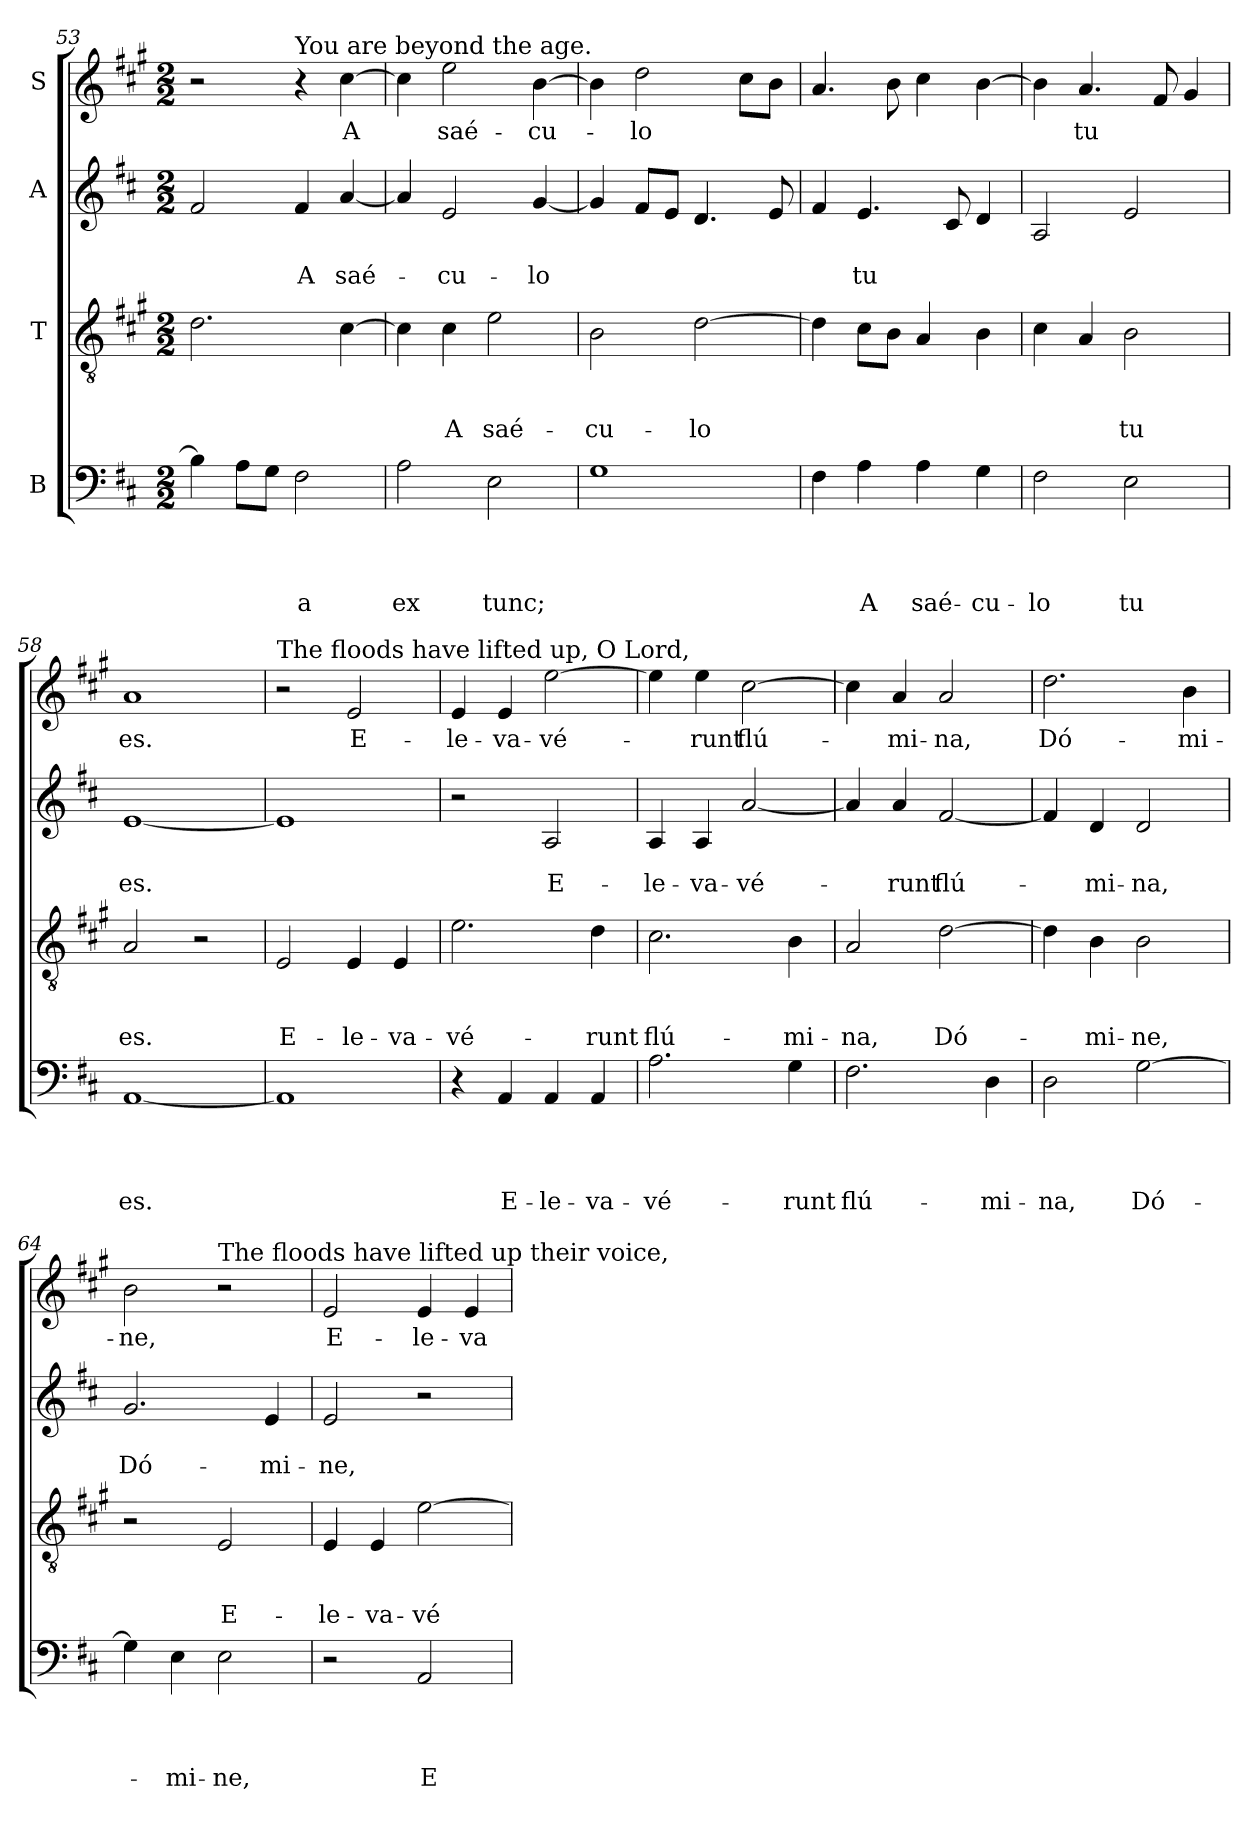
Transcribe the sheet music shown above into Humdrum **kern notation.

**kern	**text	**text	**text	**text	**kern	**text	**text	**text	**kern	**text	**text	**kern	**text
*part4	*part4	*part4	*part4	*part4	*part3	*part3	*part3	*part3	*part2	*part2	*part2	*part1	*part1
*staff4	*staff4	*staff4	*staff4	*staff4	*staff3	*staff3	*staff3	*staff3	*staff2	*staff2	*staff2	*staff1	*staff1
*I"B	*	*	*	*	*I"T	*	*	*	*I"A	*	*	*I"S	*
!!LO:LB:g=z
*clefF4	*	*	*	*	*clefGv2	*	*	*	*clefG2	*	*	*clefG2	*
*k[f#c#]	*	*	*	*	*k[f#c#g#]	*	*	*	*k[f#c#]	*	*	*k[f#c#g#]	*
*D:	*	*	*	*	*A:	*	*	*	*D:	*	*	*A:	*
*M2/2	*	*	*	*	*M2/2	*	*	*	*M2/2	*	*	*M2/2	*
=53	=53	=53	=53	=53	=53	=53	=53	=53	=53	=53	=53	=53	=53
4B\]	.	.	.	.	2.d\	.	.	.	2f#/	.	.	2r	.
8A\L	.	.	.	.	.	.	.	.	.	.	.	.	.
8G\J	.	.	.	.	.	.	.	.	.	.	.	.	.
!	!	!	!	!	!	!	!	!	!	!	!	!LO:TX:a:t=You are beyond the age.	!
!	!	!	!	!LO:LY:b	!	!	!	!	!	!	!LO:LY:b	!	!
2F#\	.	.	.	-a	.	.	.	.	4f#/	.	A	4r	.
!	!	!	!	!	!	!	!	!	!	!	!LO:LY:b	!	!LO:LY:b
.	.	.	.	.	[4c#\	.	.	.	[4a/	.	saé-	[4cc#\	A
=54	=54	=54	=54	=54	=54	=54	=54	=54	=54	=54	=54	=54	=54
!	!	!	!	!LO:LY:b	!	!	!	!	!	!	!	!	!
2A\	.	.	.	ex	4c#\]	.	.	.	4a/]	.	.	4cc#\]	.
!	!	!	!	!	!	!	!	!LO:LY:b	!	!	!LO:LY:b	!	!LO:LY:b
.	.	.	.	.	4c#\	.	.	A	2e/	.	-cu-	2ee\	saé-
!	!	!	!	!LO:LY:b	!	!	!	!LO:LY:b	!	!	!	!	!
2E\	.	.	.	tunc;	2e\	.	.	saé-	.	.	.	.	.
!	!	!	!	!	!	!	!	!	!	!	!LO:LY:b	!	!LO:LY:b
.	.	.	.	.	.	.	.	.	[4g/	.	-lo	[4b\	-cu-
=55	=55	=55	=55	=55	=55	=55	=55	=55	=55	=55	=55	=55	=55
!	!	!	!	!	!	!	!	!LO:LY:b	!	!	!	!	!
1G	.	.	.	.	2B\	.	.	-cu-	4g/]	.	.	4b\]	.
!	!	!	!	!	!	!	!	!	!	!	!	!	!LO:LY:b
.	.	.	.	.	.	.	.	.	8f#/L	.	.	2dd\	-lo
.	.	.	.	.	.	.	.	.	8e/J	.	.	.	.
!	!	!	!	!	!	!	!	!LO:LY:b	!	!	!	!	!
.	.	.	.	.	[2d\	.	.	-lo	4.d/	.	.	.	.
.	.	.	.	.	.	.	.	.	.	.	.	8cc#\L	.
.	.	.	.	.	.	.	.	.	8e/	.	.	8b\J	.
=56	=56	=56	=56	=56	=56	=56	=56	=56	=56	=56	=56	=56	=56
4F#\	.	.	.	.	4d\]	.	.	.	4f#/	.	.	4.a/	.
!	!	!	!	!LO:LY:b	!	!	!	!	!	!	!LO:LY:b	!	!
4A\	.	.	.	A	8c#\L	.	.	.	4.e/	.	tu	.	.
.	.	.	.	.	8B\J	.	.	.	.	.	.	8b\	.
!	!	!	!	!LO:LY:b	!	!	!	!	!	!	!	!	!
4A\	.	.	.	saé-	4A/	.	.	.	.	.	.	4cc#\	.
.	.	.	.	.	.	.	.	.	8c#/	.	.	.	.
!	!	!	!	!LO:LY:b	!	!	!	!	!	!	!	!	!
4G\	.	.	.	-cu-	4B\	.	.	.	4d/	.	.	[4b\	.
=57	=57	=57	=57	=57	=57	=57	=57	=57	=57	=57	=57	=57	=57
!	!	!	!	!LO:LY:b	!	!	!	!	!	!	!	!	!
2F#\	.	.	.	-lo	4c#\	.	.	.	2A/	.	.	4b\]	.
!	!	!	!	!	!	!	!	!	!	!	!	!	!LO:LY:b
.	.	.	.	.	4A/	.	.	.	.	.	.	4.a/	tu
!	!	!	!	!LO:LY:b	!	!	!	!LO:LY:b	!	!	!	!	!
2E\	.	.	.	tu	2B\	.	.	tu	2e/	.	.	.	.
.	.	.	.	.	.	.	.	.	.	.	.	8f#/	.
.	.	.	.	.	.	.	.	.	.	.	.	4g#/	.
=58	=58	=58	=58	=58	=58	=58	=58	=58	=58	=58	=58	=58	=58
!	!	!	!	!LO:LY:b	!	!	!	!LO:LY:b	!	!	!LO:LY:b	!	!LO:LY:b
[1AA	.	.	.	es.	2A/	.	.	es.	[1e	.	es.	1a	es.
.	.	.	.	.	2r	.	.	.	.	.	.	.	.
!!LO:PB:g=z
=59	=59	=59	=59	=59	=59	=59	=59	=59	=59	=59	=59	=59	=59
!	!	!	!	!	!	!	!	!	!	!	!	!LO:TX:a:t=The floods have lifted up, O Lord,	!
!	!	!	!	!	!	!	!	!LO:LY:b	!	!	!	!	!
1AA]	.	.	.	.	2E/	.	.	E-	1e]	.	.	2r	.
!	!	!	!	!	!	!	!	!LO:LY:b	!	!	!	!	!LO:LY:b
.	.	.	.	.	4E/	.	.	-le-	.	.	.	2e/	E-
!	!	!	!	!	!	!	!	!LO:LY:b	!	!	!	!	!
.	.	.	.	.	4E/	.	.	-va-	.	.	.	.	.
=60	=60	=60	=60	=60	=60	=60	=60	=60	=60	=60	=60	=60	=60
!	!	!	!	!	!	!	!	!LO:LY:b	!	!	!	!	!LO:LY:b
4r	.	.	.	.	2.e\	.	.	-vé-	2r	.	.	4e/	-le-
!	!	!	!	!LO:LY:b	!	!	!	!	!	!	!	!	!LO:LY:b
4AA/	.	.	.	E-	.	.	.	.	.	.	.	4e/	-va-
!	!	!	!	!LO:LY:b	!	!	!	!	!	!	!LO:LY:b	!	!LO:LY:b
4AA/	.	.	.	-le-	.	.	.	.	2A/	.	E-	[2ee\	-vé-
!	!	!	!	!LO:LY:b	!	!	!	!LO:LY:b	!	!	!	!	!
4AA/	.	.	.	-va-	4d\	.	.	-runt	.	.	.	.	.
=61	=61	=61	=61	=61	=61	=61	=61	=61	=61	=61	=61	=61	=61
!	!	!	!	!LO:LY:b	!	!	!	!LO:LY:b	!	!	!LO:LY:b	!	!
2.A\	.	.	.	-vé-	2.c#\	.	.	flú-	4A/	.	-le-	4ee\]	.
!	!	!	!	!	!	!	!	!	!	!	!LO:LY:b	!	!LO:LY:b
.	.	.	.	.	.	.	.	.	4A/	.	-va-	4ee\	-runt
!	!	!	!	!	!	!	!	!	!	!	!LO:LY:b	!	!LO:LY:b
.	.	.	.	.	.	.	.	.	[2a/	.	-vé-	[2cc#\	flú-
!	!	!	!	!LO:LY:b	!	!	!	!LO:LY:b	!	!	!	!	!
4G\	.	.	.	-runt	4B\	.	.	-mi-	.	.	.	.	.
=62	=62	=62	=62	=62	=62	=62	=62	=62	=62	=62	=62	=62	=62
!	!	!	!	!LO:LY:b	!	!	!	!LO:LY:b	!	!	!	!	!
2.F#\	.	.	.	flú-	2A/	.	.	-na,	4a/]	.	.	4cc#\]	.
!	!	!	!	!	!	!	!	!	!	!	!LO:LY:b	!	!LO:LY:b
.	.	.	.	.	.	.	.	.	4a/	.	-runt	4a/	-mi-
!	!	!	!	!	!	!	!	!LO:LY:b	!	!	!LO:LY:b	!	!LO:LY:b
.	.	.	.	.	[2d\	.	.	Dó-	[2f#/	.	flú-	2a/	-na,
!	!	!	!	!LO:LY:b	!	!	!	!	!	!	!	!	!
4D\	.	.	.	-mi-	.	.	.	.	.	.	.	.	.
=63	=63	=63	=63	=63	=63	=63	=63	=63	=63	=63	=63	=63	=63
!	!	!	!	!LO:LY:b	!	!	!	!	!	!	!	!	!LO:LY:b
2D\	.	.	.	-na,	4d\]	.	.	.	4f#/]	.	.	2.dd\	Dó-
!	!	!	!	!	!	!	!	!LO:LY:b	!	!	!LO:LY:b	!	!
.	.	.	.	.	4B\	.	.	-mi-	4d/	.	-mi-	.	.
!	!	!	!	!LO:LY:b	!	!	!	!LO:LY:b	!	!	!LO:LY:b	!	!
[2G\	.	.	.	Dó-	2B\	.	.	-ne,	2d/	.	-na,	.	.
!	!	!	!	!	!	!	!	!	!	!	!	!	!LO:LY:b
.	.	.	.	.	.	.	.	.	.	.	.	4b\	-mi-
=64	=64	=64	=64	=64	=64	=64	=64	=64	=64	=64	=64	=64	=64
!	!	!	!	!	!	!	!	!	!	!	!LO:LY:b	!	!LO:LY:b
4G\]	.	.	.	.	2r	.	.	.	2.g/	.	Dó-	2b\	-ne,
!	!	!	!	!LO:LY:b	!	!	!	!	!	!	!	!	!
4E\	.	.	.	-mi-	.	.	.	.	.	.	.	.	.
!	!	!	!	!	!	!	!	!	!	!	!	!LO:TX:a:t=The floods have lifted up their voice,	!
!	!	!	!	!LO:LY:b	!	!	!	!LO:LY:b	!	!	!	!	!
2E\	.	.	.	-ne,	2E/	.	.	E-	.	.	.	2r	.
!	!	!	!	!	!	!	!	!	!	!	!LO:LY:b	!	!
.	.	.	.	.	.	.	.	.	4e/	.	-mi-	.	.
!!LO:LB:g=z
=65	=65	=65	=65	=65	=65	=65	=65	=65	=65	=65	=65	=65	=65
!	!	!	!	!	!	!	!	!LO:LY:b	!	!	!LO:LY:b	!	!LO:LY:b
2r	.	.	.	.	4E/	.	.	-le-	2e/	.	-ne,	2e/	E-
!	!	!	!	!	!	!	!	!LO:LY:b	!	!	!	!	!
.	.	.	.	.	4E/	.	.	-va-	.	.	.	.	.
!	!	!	!	!LO:LY:b	!	!	!	!LO:LY:b	!	!	!	!	!LO:LY:b
2AA/	.	.	.	E-	[2e\	.	.	-vé-	2r	.	.	4e/	-le-
!	!	!	!	!	!	!	!	!	!	!	!	!	!LO:LY:b
.	.	.	.	.	.	.	.	.	.	.	.	4e/	-va-
=	=	=	=	=	=	=	=	=	=	=	=	=	=
*-	*-	*-	*-	*-	*-	*-	*-	*-	*-	*-	*-	*-	*-
